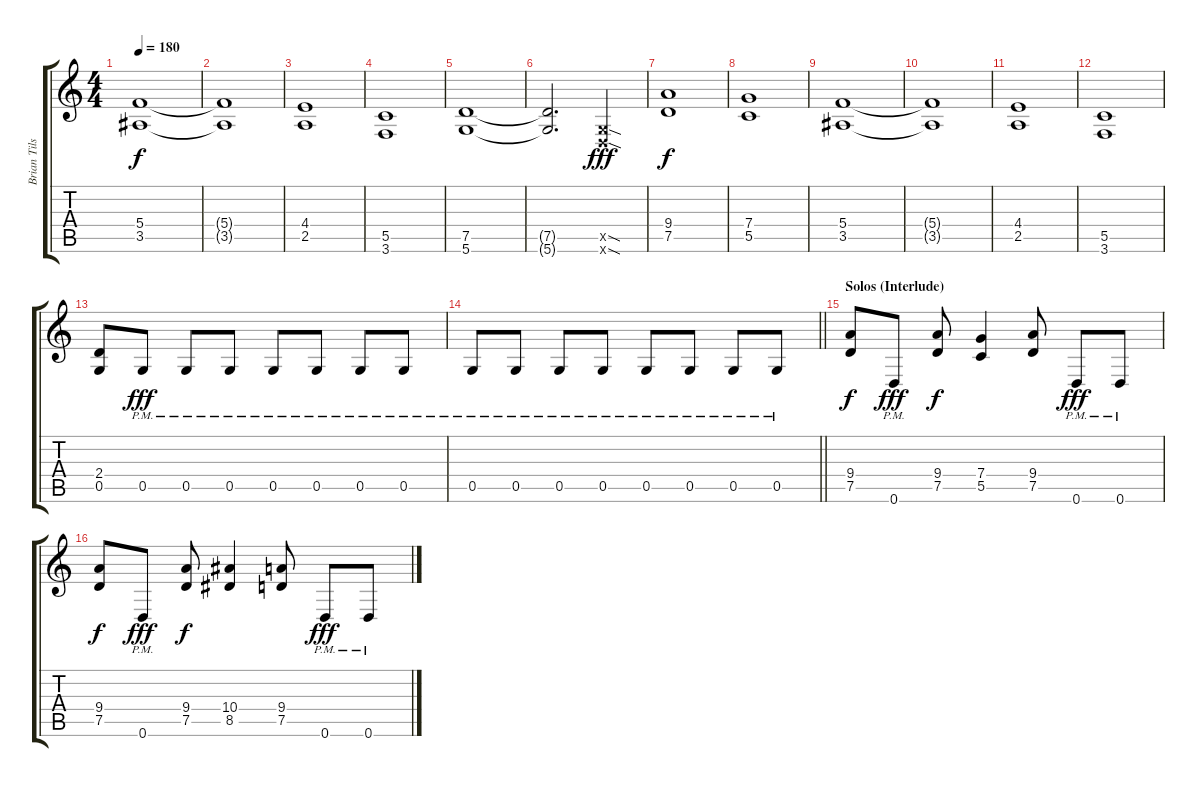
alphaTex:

\track ("Brian Tilse" "Brian Tils") {instrument distortionguitar}
\staff {score tabs}
\tuning (D4 A3 F3 C3 G2 D2) {hide}
\ts (4 4)
\tempo 180
\clef g2
\ks c
(5.4 3.5).1{dy f} |
(5.4{t} 3.5{t}).1 |
(4.4 2.5).1 |
(5.5 3.6).1 |
(7.5 5.6).1 |
(7.5{t} 5.6{t}).2{d} (0.5{sod x} 0.6{sod x}).4{dy fff} |
(9.4 7.5).1{dy f} |
(7.4 5.5).1 |
(5.4 3.5).1 |
(5.4{t} 3.5{t}).1 |
(4.4 2.5).1 |
(5.5 3.6).1 |
(2.4 0.5).8 0.5{pm}.8{dy fff} 0.5{pm}.8 0.5{pm}.8 0.5{pm}.8 0.5{pm}.8 0.5{pm}.8 0.5{pm}.8 |
\barLineRight lightlight
0.5{pm}.8 0.5{pm}.8 0.5{pm}.8 0.5{pm}.8 0.5{pm}.8 0.5{pm}.8 0.5{pm}.8 0.5{pm}.8 |
\section ("" "Solos (Interlude)")
(9.4 7.5).8{dy f} 0.6{pm}.8{dy fff} (9.4 7.5).8{dy f} (7.4 5.5).4 (9.4 7.5).8 0.6{pm}.8{dy fff} 0.6{pm}.8 |
(9.4 7.5).8{dy f} 0.6{pm}.8{dy fff} (9.4 7.5).8{dy f} (10.4 8.5).4 (9.4 7.5).8 0.6{pm}.8{dy fff} 0.6{pm}.8
